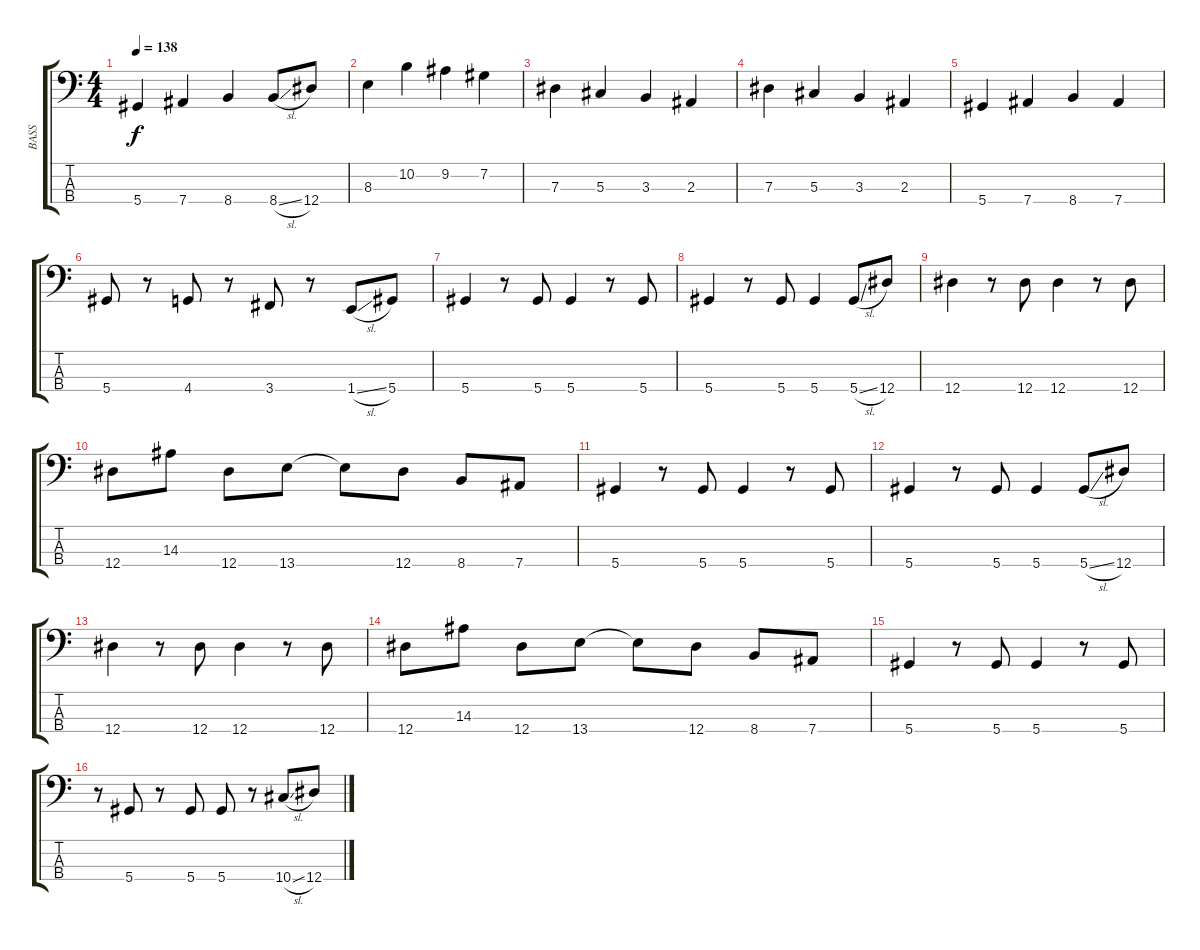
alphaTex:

\track ("BASS" "BASS") {instrument electricbassfinger}
\staff {score tabs}
\tuning (Gb2 Db2 Ab1 Eb1) {hide}
\ts (4 4)
\tempo 138
\clef f4
\ks c
5.4.4{dy f} 7.4.4 8.4.4 8.4{sl}.8 12.4.8 |
8.3.4 10.2.4 9.2.4 7.2.4 |
7.3.4 5.3.4 3.3.4 2.3.4 |
7.3.4 5.3.4 3.3.4 2.3.4 |
5.4.4 7.4.4 8.4.4 7.4.4 |
5.4.8 r.8 4.4.8 r.8 3.4.8 r.8 1.4{sl}.8 5.4.8 |
5.4.4 r.8 5.4.8 5.4.4 r.8 5.4.8 |
5.4.4 r.8 5.4.8 5.4.4 5.4{sl}.8 12.4.8 |
12.4.4 r.8 12.4.8 12.4.4 r.8 12.4.8 |
12.4.8 14.3.8 12.4.8 13.4.8 13.4{t}.8 12.4.8 8.4.8 7.4.8 |
5.4.4 r.8 5.4.8 5.4.4 r.8 5.4.8 |
5.4.4 r.8 5.4.8 5.4.4 5.4{sl}.8 12.4.8 |
12.4.4 r.8 12.4.8 12.4.4 r.8 12.4.8 |
12.4.8 14.3.8 12.4.8 13.4.8 13.4{t}.8 12.4.8 8.4.8 7.4.8 |
5.4.4 r.8 5.4.8 5.4.4 r.8 5.4.8 |
r.8 5.4.8 r.8 5.4.8 5.4.8 r.8 10.4{sl}.8 12.4.8
